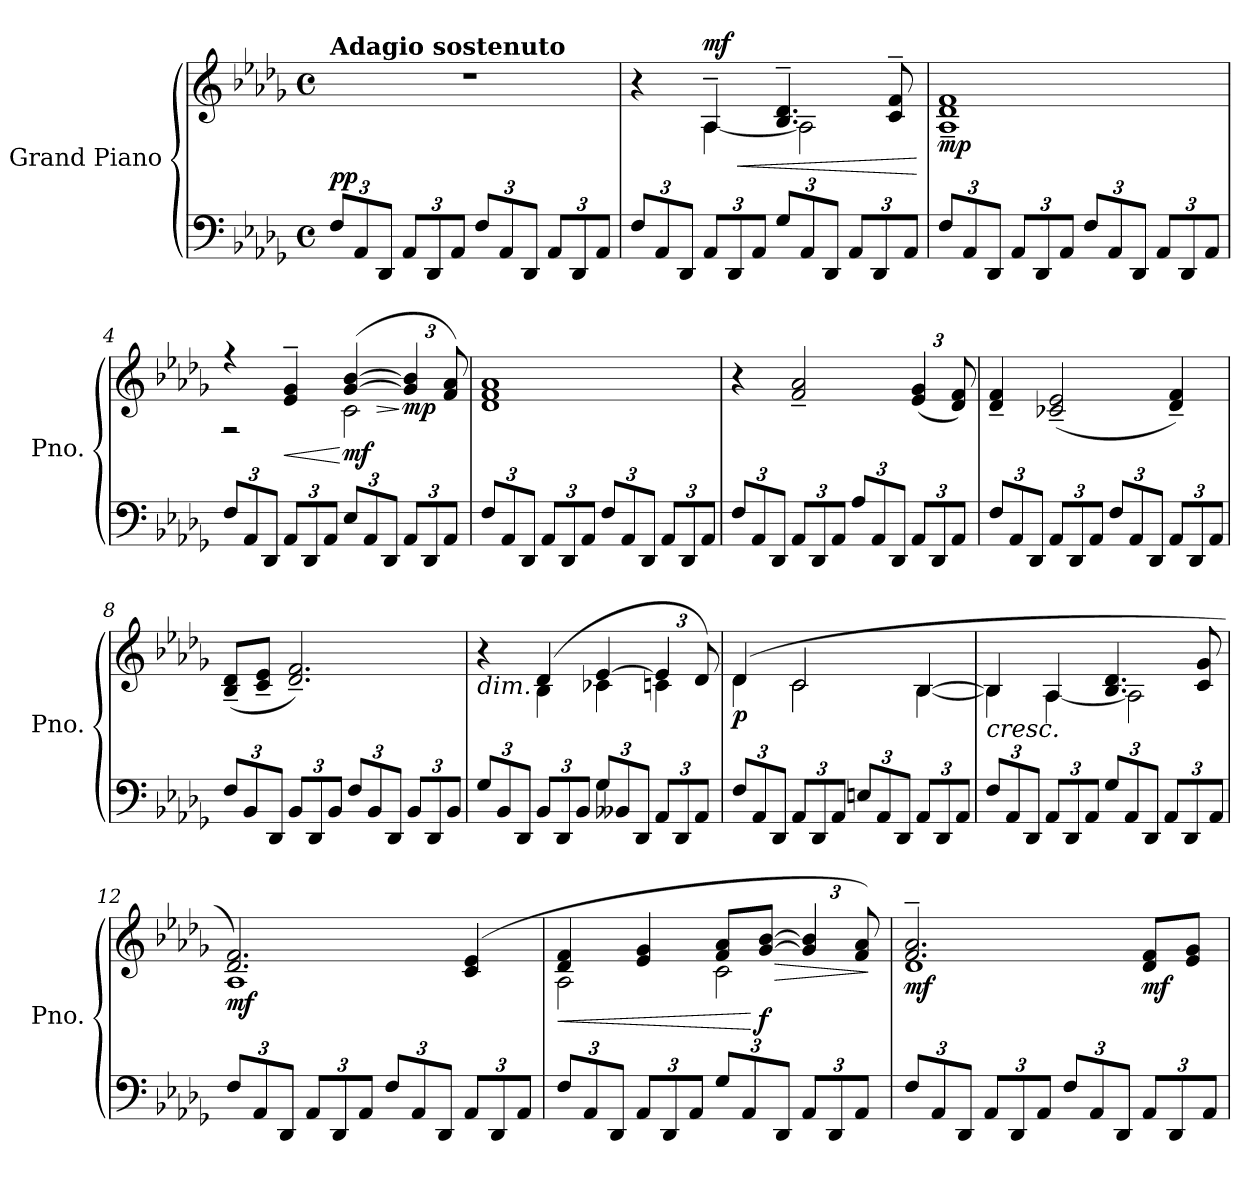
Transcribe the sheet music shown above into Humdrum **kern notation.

**kern	**kern	**dynam
*part1	*part1	*part1
*staff2	*staff1	*staff1/2
*I"Grand Piano	*	*
*I'Pno.	*	*
*clefF4	*clefG2	*
*k[b-e-a-d-g-]	*k[b-e-a-d-g-]	*
*M4/4	*M4/4	*
*met(c)	*met(c)	*
*MM54	*MM54	*
*Xbrackettup	*	*
=1	=1	=1
!	!LO:TX:a:B:t=Adagio sostenuto	!
!	!	!LO:DY:a=2
12F/L	1r	pp
12AA-/	.	.
12DD-/J	.	.
12AA-/L	.	.
12DD-/	.	.
12AA-/J	.	.
12F/L	.	.
12AA-/	.	.
12DD-/J	.	.
12AA-/L	.	.
12DD-/	.	.
12AA-/J	.	.
=2	=2	=2
*	*^	*
12F/L	4r	4ryy	.
12AA-/	.	.	.
12DD-/J	.	.	.
!	!	!	!LO:HP:b
!	!	!	!LO:DY:n=1:a
12AA-/L	4A-~/	[4A-\	< mf
12DD-/	.	.	.
12AA-/J	.	.	.
12G-/L	4.B-/~ 4.d-/~	2A-\]	.
12AA-/	.	.	.
12DD-/J	.	.	.
12AA-/L	.	.	.
12DD-/	.	.	.
.	8c/~ 8f/~	.	.
12AA-/J	.	.	.
*	*v	*v	*
.	.	[
!!LO:LB:g=z
=3	=3	=3
!	!	!LO:DY:b
12F/L	1A-~ 1d-~ 1f~	mp
12AA-/	.	.
12DD-/J	.	.
12AA-/L	.	.
12DD-/	.	.
12AA-/J	.	.
12F/L	.	.
12AA-/	.	.
12DD-/J	.	.
12AA-/L	.	.
12DD-/	.	.
12AA-/J	.	.
=4	=4	=4
*	*^	*
12F/L	4r	2r	.
12AA-/	.	.	.
12DD-/J	.	.	.
!	!	!	!LO:HP:b
12AA-/L	4e-/~ 4g-/~	.	<
12DD-/	.	.	.
12AA-/J	.	.	.
!	!	!	!LO:HP:n=1:b
!	!	!	!LO:DY:n=1:b
12E-/L	(>[4g-/ [4b-/	2c\	[ > mf
12AA-/	.	.	.
12DD-/J	.	.	.
*	*Xbrackettup	*	*
!	!	!	!LO:DY:n=2:b
12AA-/L	6g-/] 6b-/]	.	] mp
12DD-/	.	.	.
12AA-/J	12f/ 12a-/)	.	.
*	*v	*v	*
!!LO:LB:g=z
=5	=5	=5
12F/L	1d- 1f 1a-	.
12AA-/	.	.
12DD-/J	.	.
12AA-/L	.	.
12DD-/	.	.
12AA-/J	.	.
12F/L	.	.
12AA-/	.	.
12DD-/J	.	.
12AA-/L	.	.
12DD-/	.	.
12AA-/J	.	.
=6	=6	=6
12F/L	4r	.
12AA-/	.	.
12DD-/J	.	.
12AA-/L	2f/~ 2a-/~	.
12DD-/	.	.
12AA-/J	.	.
12A-/L	.	.
12AA-/	.	.
12DD-/J	.	.
12AA-/L	(>6e-/ 6g-/	.
12DD-/	.	.
12AA-/J	12d-/ 12f/)	.
!!LO:LB:g=z
=7	=7	=7
12F/L	4d-/~ 4f/~	.
12AA-/	.	.
12DD-/J	.	.
12AA-/L	(>2c-X/~ 2e-/~	.
12DD-/	.	.
12AA-/J	.	.
12F/L	.	.
12AA-/	.	.
12DD-/J	.	.
12AA-/L	4d-/~ 4f/~)	.
12DD-/	.	.
12AA-/J	.	.
=8	=8	=8
12F/L	(>8B-/~ 8d-/~L	.
12BB-/	.	.
.	8c/~ 8e-/~J	.
12DD-/J	.	.
12BB-/L	2.d-/~ 2.f/~)	.
12DD-/	.	.
12BB-/J	.	.
12F/L	.	.
12BB-/	.	.
12DD-/J	.	.
12BB-/L	.	.
12DD-/	.	.
12BB-/J	.	.
!!LO:PB:g=z
=9	=9	=9
*	*^	*
!	!LO:TX:b:i:t=dim.	!	!
12G-/L	4r	4ryy	.
12BB-/	.	.	.
12DD-/J	.	.	.
12BB-/L	(>4d-/	4B-\	.
12DD-/	.	.	.
12BB-/J	.	.	.
12G-/L	[4e-/	4c-X\	.
12BB--X/	.	.	.
12DD-/J	.	.	.
12AA-/L	6e-/]	4cn\	.
12DD-/	.	.	.
12AA-/J	12d-/)	.	.
=10	=10	=10	=10
!	!	!	!LO:DY:b
12F/L	(>4d-/	4d-\	p
12AA-/	.	.	.
12DD-/J	.	.	.
12AA-/L	2c/	2c\	.
12DD-/	.	.	.
12AA-/J	.	.	.
12En/L	.	.	.
12AA-/	.	.	.
12DD-/J	.	.	.
12AA-/L	[4B-/	[4B-\	.
12DD-/	.	.	.
12AA-/J	.	.	.
=11	=11	=11	=11
!	!LO:TX:b:i:t=cresc.	!	!
12F/L	4B-/]	4B-\]	.
12AA-/	.	.	.
12DD-/J	.	.	.
12AA-/L	4A-/	[4A-\	.
12DD-/	.	.	.
12AA-/J	.	.	.
12G-/L	4.B-/ 4.d-/	2A-\]	.
12AA-/	.	.	.
12DD-/J	.	.	.
12AA-/L	.	.	.
12DD-/	.	.	.
.	8c/ 8g-/	.	.
12AA-/J	.	.	.
!!LO:LB:g=z	!!
=12	=12	=12	=12
!	!	!	!LO:DY:b
12F/L	2.d-/ 2.f/)	1A-	mf
12AA-/	.	.	.
12DD-/J	.	.	.
12AA-/L	.	.	.
12DD-/	.	.	.
12AA-/J	.	.	.
12F/L	.	.	.
12AA-/	.	.	.
12DD-/J	.	.	.
12AA-/L	(>4c/ 4e-/	.	.
12DD-/	.	.	.
12AA-/J	.	.	.
=13	=13	=13	=13
!	!	!	!LO:HP:b
12F/L	4d-/ 4f/	2A-\	<
12AA-/	.	.	.
12DD-/J	.	.	.
12AA-/L	4e-/ 4g-/	.	.
12DD-/	.	.	.
12AA-/J	.	.	.
12G-/L	8f/ 8a-/L	2c\	.
12AA-/	.	.	.
!	!	!	!LO:HP:n=1:b
!	!	!	!LO:DY:n=1:b
.	[8g-/ [8b-/J	.	[ > f
12DD-/J	.	.	.
12AA-/L	6g-/] 6b-/]	.	.
12DD-/	.	.	.
12AA-/J	12f/ 12a-/)	.	.
*	*v	*v	*
.	.	]
=14	=14	=14
*	*^	*
!	!	!	!LO:DY:b
12F/L	2.f/~ 2.a-/~	1d-	mf
12AA-/	.	.	.
12DD-/J	.	.	.
12AA-/L	.	.	.
12DD-/	.	.	.
12AA-/J	.	.	.
12F/L	.	.	.
12AA-/	.	.	.
12DD-/J	.	.	.
!	!	!	!LO:DY:b
12AA-/L	8d-/ 8f/L	.	mf
12DD-/	.	.	.
.	8e-/ 8g-/J	.	.
12AA-/J	.	.	.
*	*v	*v	*
=	=	=
*-	*-	*-
